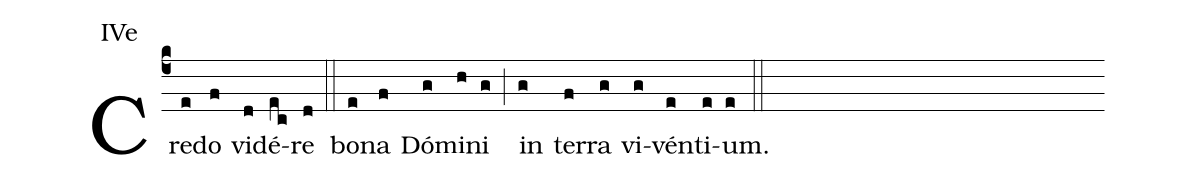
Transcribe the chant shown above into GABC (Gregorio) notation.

annotation: IVe;
%%
(c4) Cre(e)do(f) vid(d)é(ec)re(d) (::) bo(e)na(f) Dó(g)mi(h)ni(g) (;) in(g) ter(f)ra(g) vi(g)vén(e)ti(e)um.(e) (::)
